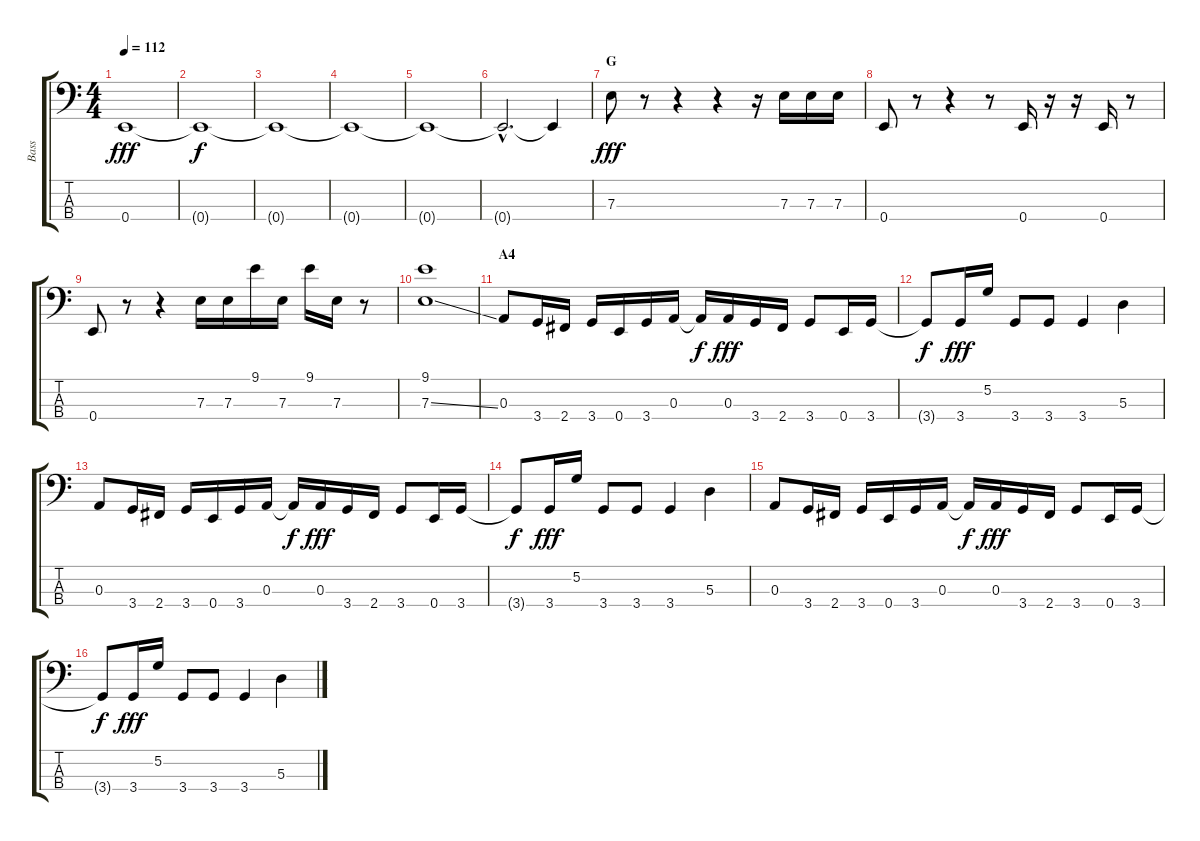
\track ("Bass" "Bass") {instrument electricbassfinger}
\staff {score tabs}
\tuning (G2 D2 A1 E1) {hide}
\ts (4 4)
\tempo 112
\clef f4
\ks c
0.4.1{dy fff} |
0.4{t}.1{dy f} |
0.4{t}.1 |
0.4{t}.1 |
0.4{t}.1 |
0.4{hac t}.2{d} 0.4{t}.4 |
\section ("" "G")
7.3.8{dy fff} r.8 r.4 r.4 r.16 7.3.16 7.3.16 7.3.16 |
0.4.8 r.8 r.4 r.8 0.4.16 r.16 r.16 0.4.16 r.8 |
0.4.8 r.8 r.4 7.3.16 7.3.16 9.1.16 7.3.16 9.1.16 7.3.16 r.8 |
(9.1 7.3{ss}).1 |
\section ("" "A4")
0.3.8 3.4.16 2.4.16 3.4.16 0.4.16 3.4.16 0.3.16 0.3{t}.16{dy f} 0.3.16{dy fff} 3.4.16 2.4.16 3.4.8 0.4.16 3.4.16 |
3.4{t}.8{dy f} 3.4.16{dy fff} 5.2.16 3.4.8 3.4.8 3.4.4 5.3.4 |
0.3.8 3.4.16 2.4.16 3.4.16 0.4.16 3.4.16 0.3.16 0.3{t}.16{dy f} 0.3.16{dy fff} 3.4.16 2.4.16 3.4.8 0.4.16 3.4.16 |
3.4{t}.8{dy f} 3.4.16{dy fff} 5.2.16 3.4.8 3.4.8 3.4.4 5.3.4 |
0.3.8 3.4.16 2.4.16 3.4.16 0.4.16 3.4.16 0.3.16 0.3{t}.16{dy f} 0.3.16{dy fff} 3.4.16 2.4.16 3.4.8 0.4.16 3.4.16 |
3.4{t}.8{dy f} 3.4.16{dy fff} 5.2.16 3.4.8 3.4.8 3.4.4 5.3.4
